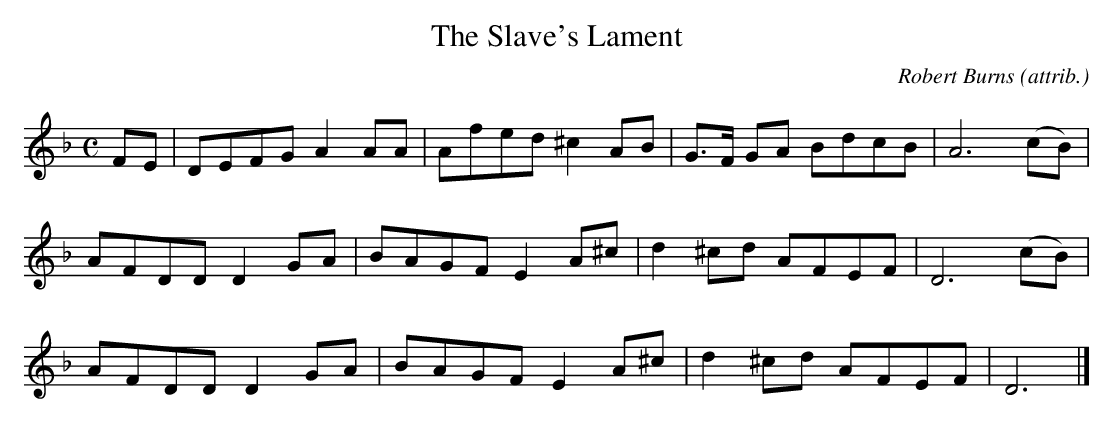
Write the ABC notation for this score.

X:1
T:The Slave's Lament
C:Robert Burns (attrib.)
M:C
L:1/8
K:Dm
FE|DEFG A2AA| Afed^c2AB|G>F GA BdcB|A6(cB)|
AFDDD2GA|BAGF E2A^c|d2^cd AFEF |D6(cB)|
AFDD D2GA|BAGFE2A^c|d2^cd AFEF|D6|]
